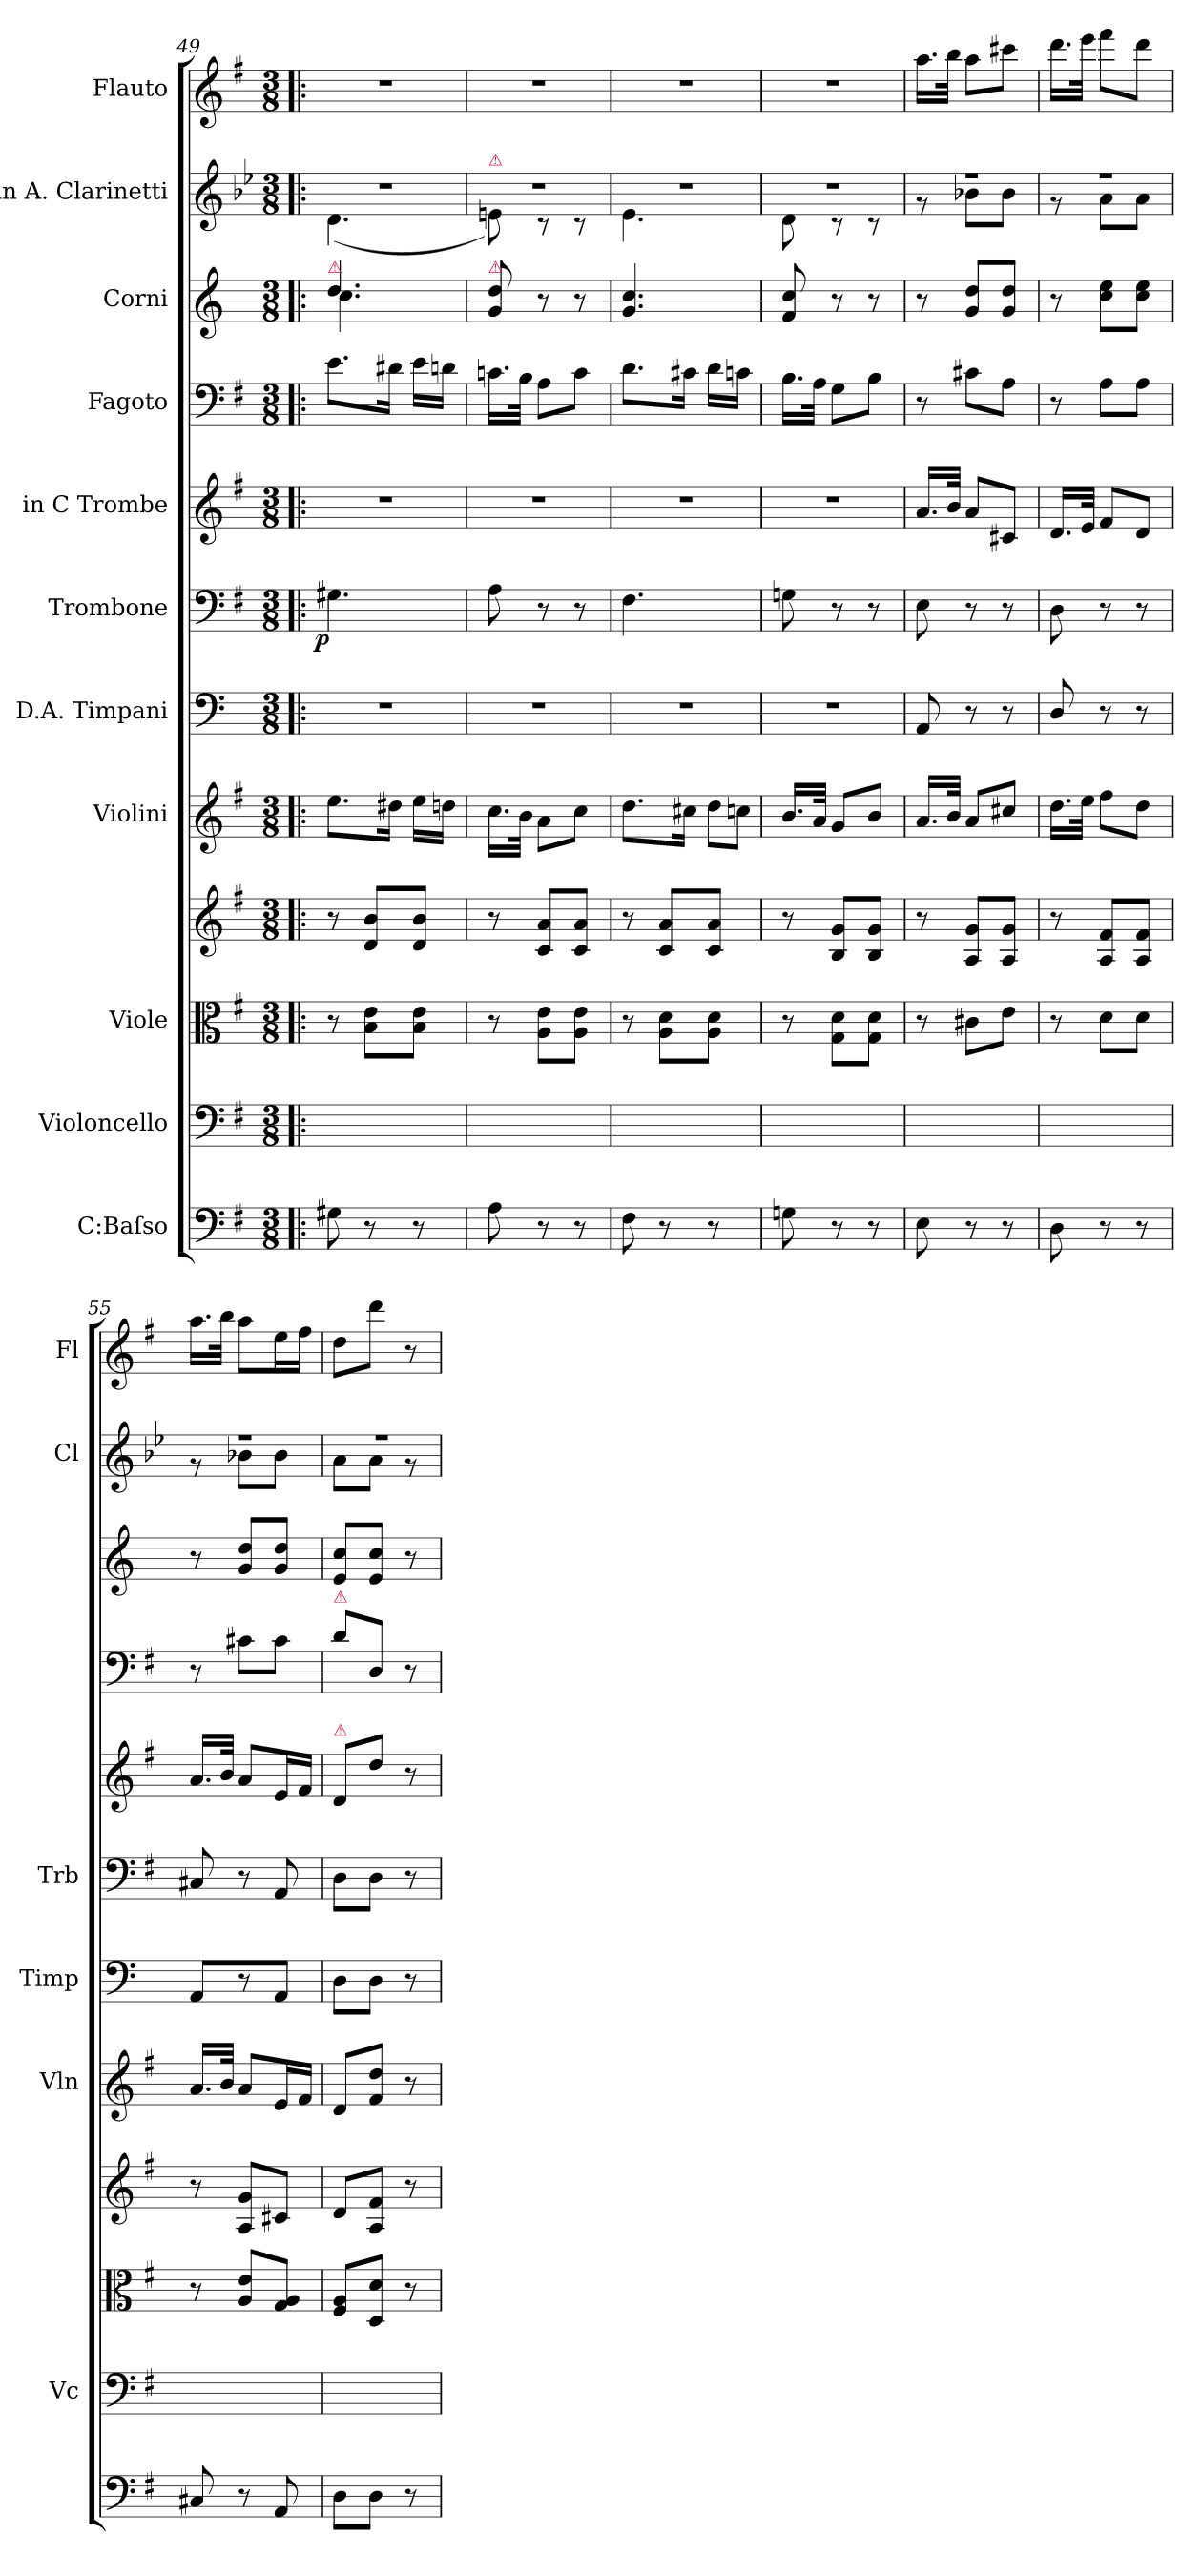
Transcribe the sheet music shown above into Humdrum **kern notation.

**kern	**kern	**kern	**kern	**kern	**kern	**kern	**dynam	**kern	**kern	**kern	**kern	**kern
*part12	*part11	*part10	*part9	*part8	*part7	*part6	*part6	*part5	*part4	*part3	*part2	*part1
*staff12	*staff11	*staff10	*staff9	*staff8	*staff7	*staff6	*staff6	*staff5	*staff4	*staff3	*staff2	*staff1
*I"C:Baſso	*I"Violoncello	*I"Viole	*	*I"Violini	*I"D.A. Timpani	*I"Trombone	*	*I"in C Trombe	*I"Fagoto	*I"Corni	*I"in A. Clarinetti	*I"Flauto
*	*I'Vc	*	*	*I'Vln	*I'Timp	*I'Trb	*	*	*	*	*I'Cl	*I'Fl
*clefF4	*clefF4	*clefC3	*clefG2	*clefG2	*clefF4	*clefF4	*	*clefG2	*clefF4	*clefG2	*clefG2	*clefG2
*	*	*	*	*	*	*	*	*	*	*ITrd6c10	*ITrd2c3	*
*k[f#]	*k[f#]	*k[f#]	*k[f#]	*k[f#]	*k[]	*k[f#]	*	*k[f#]	*k[f#]	*k[f#c#]	*k[f#]	*k[f#]
*M3/8	*M3/8	*M3/8	*M3/8	*M3/8	*M3/8	*M3/8	*	*M3/8	*M3/8	*M3/8	*M3/8	*M3/8
=49!|:	=49!|:	=49!|:	=49!|:	=49!|:	=49!|:	=49!|:	=49!|:	=49!|:	=49!|:	=49!|:	=49!|:	=49!|:
*	*	*	*	*	*	*	*	*	*	*^	*^	*
!	!	!	!	!	!	!	!	!	!	!LO:TX:a:color=crimson:t=⚠	!	!	!	!
!	!	!	!	!	!	!	!LO:DY:rj	!	!	!	!	!	!	!
8G#X\	8G#X\yy	8r	8r	8.ee\L	4.r	4.G#X\	p	4.r	8.e\L	4.e/	4.d\	4.r	(>4.B\	4.r
8r	8ryy	8B\ 8e\L	8d/ 8b/L	.	.	.	.	.	.	.	.	.	.	.
.	.	.	.	16dd#X\Jk	.	.	.	.	16d#X\Jk	.	.	.	.	.
8r	8ryy	8B\ 8e\J	8d/ 8b/J	16ee\LL	.	.	.	.	16e\LL	.	.	.	.	.
.	.	.	.	16ddn\JJ	.	.	.	.	16dn\JJ	.	.	.	.	.
*	*	*	*	*	*	*	*	*	*	*v	*v	*	*	*
=50	=50	=50	=50	=50	=50	=50	=50	=50	=50	=50	=50	=50	=50
!	!	!	!	!	!	!	!	!	!	!	!LO:TX:a:color=crimson:t=⚠	!	!
!	!	!	!	!	!	!	!	!	!	!LO:TX:a:color=crimson:t=⚠	!	!	!
8A\	8A\yy	8r	8r	16.cc\LL	4.r	8A\	.	4.r	16.cn\LL	8A/ 8e/	4.r	8c#X\)	4.r
.	.	.	.	32b\JJk	.	.	.	.	32B\JJk	.	.	.	.
8r	8ryy	8A\ 8e\L	8c/ 8a/L	8a\L	.	8r	.	.	8A\L	8r	.	8r	.
8r	8ryy	8A\ 8e\J	8c/ 8a/J	8cc\J	.	8r	.	.	8c\J	8r	.	8r	.
=51	=51	=51	=51	=51	=51	=51	=51	=51	=51	=51	=51	=51	=51
8F#\	8F#\yy	8r	8r	8.dd\L	4.r	4.F#\	.	4.r	8.d\L	4.A/ 4.d/	4.r	4.c\	4.r
8r	8ryy	8A\ 8d\L	8c/ 8a/L	.	.	.	.	.	.	.	.	.	.
.	.	.	.	16cc#X\Jk	.	.	.	.	16c#X\Jk	.	.	.	.
!	!	!	!	!LO:N:vis=8	!	!	!	!	!	!	!	!	!
8r	8ryy	8A\ 8d\J	8c/ 8a/J	16dd\L	.	.	.	.	16d\LL	.	.	.	.
!	!	!	!	!LO:N:vis=8	!	!	!	!	!	!	!	!	!
.	.	.	.	16ccn\J	.	.	.	.	16cn\JJ	.	.	.	.
=52	=52	=52	=52	=52	=52	=52	=52	=52	=52	=52	=52	=52	=52
8Gn\	8Gn\yy	8r	8r	16.b/LL	4.r	8Gn\	.	4.r	16.B\LL	8G/ 8d/	4.r	8B\	4.r
.	.	.	.	32a/JJk	.	.	.	.	32A\JJk	.	.	.	.
8r	8ryy	8G\ 8d\L	8B/ 8g/L	8g/L	.	8r	.	.	8G\L	8r	.	8r	.
8r	8ryy	8G\ 8d\J	8B/ 8g/J	8b/J	.	8r	.	.	8B\J	8r	.	8r	.
=53	=53	=53	=53	=53	=53	=53	=53	=53	=53	=53	=53	=53	=53
8E\	8E\yy	8r	8r	16.a/LL	8AA/	8E\	.	16.a/LL	8r	8r	4.r	8r	16.aa\LL
.	.	.	.	32b/JJk	.	.	.	32b/JJk	.	.	.	.	32bb\JJk
8r	8ryy	8c#X\L	8A/ 8g/L	8a/L	8r	8r	.	8a/L	8c#X\L	8A/ 8e/L	.	8gn\L	8aa\L
8r	8ryy	8e\J	8A/ 8g/J	8cc#X/J	8r	8r	.	8c#X/J	8A\J	8A/ 8e/J	.	8g\J	8ccc#X\J
=54	=54	=54	=54	=54	=54	=54	=54	=54	=54	=54	=54	=54	=54
8D\	8D\yy	8r	8r	16.dd\LL	8D/	8D\	.	16.d/LL	8r	8r	4.r	8r	16.ddd\LL
.	.	.	.	32ee\JJk	.	.	.	32e/JJk	.	.	.	.	32eee\JJk
8r	8ryy	8d\L	8A/ 8f#/L	8ff#\L	8r	8r	.	8f#/L	8A\L	8d\ 8f#\L	.	8f#\L	8fff#\L
8r	8ryy	8d\J	8A/ 8f#/J	8dd\J	8r	8r	.	8d/J	8A\J	8d\ 8f#\J	.	8f#\J	8ddd\J
=55	=55	=55	=55	=55	=55	=55	=55	=55	=55	=55	=55	=55	=55
8C#X/	8C#X/yy	8r	8r	16.a/LL	8AA/L	8C#X/	.	16.a/LL	8r	8r	4.r	8r	16.aa\LL
.	.	.	.	32b/JJk	.	.	.	32b/JJk	.	.	.	.	32bb\JJk
8r	8ryy	8A/ 8e/L	8A/ 8g/L	8a/L	8r	8r	.	8a/L	8c#X\L	8A/ 8e/L	.	8gn\L	8aa\L
8AA/	8AA/yy	8G/ 8A/J	8c#X/J	16e/L	8AA/J	8AA/	.	16e/L	8c#\J	8A/ 8e/J	.	8g\J	16ee\L
.	.	.	.	16f#/JJ	.	.	.	16f#/JJ	.	.	.	.	16ff#\JJ
=56	=56	=56	=56	=56	=56	=56	=56	=56	=56	=56	=56	=56	=56
!	!	!	!	!	!	!	!	!	!LO:TX:a:color=crimson:t=⚠	!	!	!	!
!	!	!	!	!	!	!	!	!LO:TX:a:color=crimson:t=⚠	!	!	!	!	!
8D\L	8D\Lyy	8F#/ 8A/L	8d/L	8d/L	8D\L	8D\L	.	8d/L	8d\L	8F#/ 8d/L	4.r	8f#\L	8dd\L
8D\J	8D\Jyy	8D/ 8d/J	8A/ 8f#/J	8f#/ 8dd/J	8D\J	8D\J	.	8dd\J	8D/J	8F#/ 8d/J	.	8f#\J	8ddd\J
8r	8ryy	8r	8r	8r	8r	8r	.	8r	8r	8r	.	8r	8r
*	*	*	*	*	*	*	*	*	*	*	*v	*v	*
=	=	=	=	=	=	=	=	=	=	=	=	=
*-	*-	*-	*-	*-	*-	*-	*-	*-	*-	*-	*-	*-
